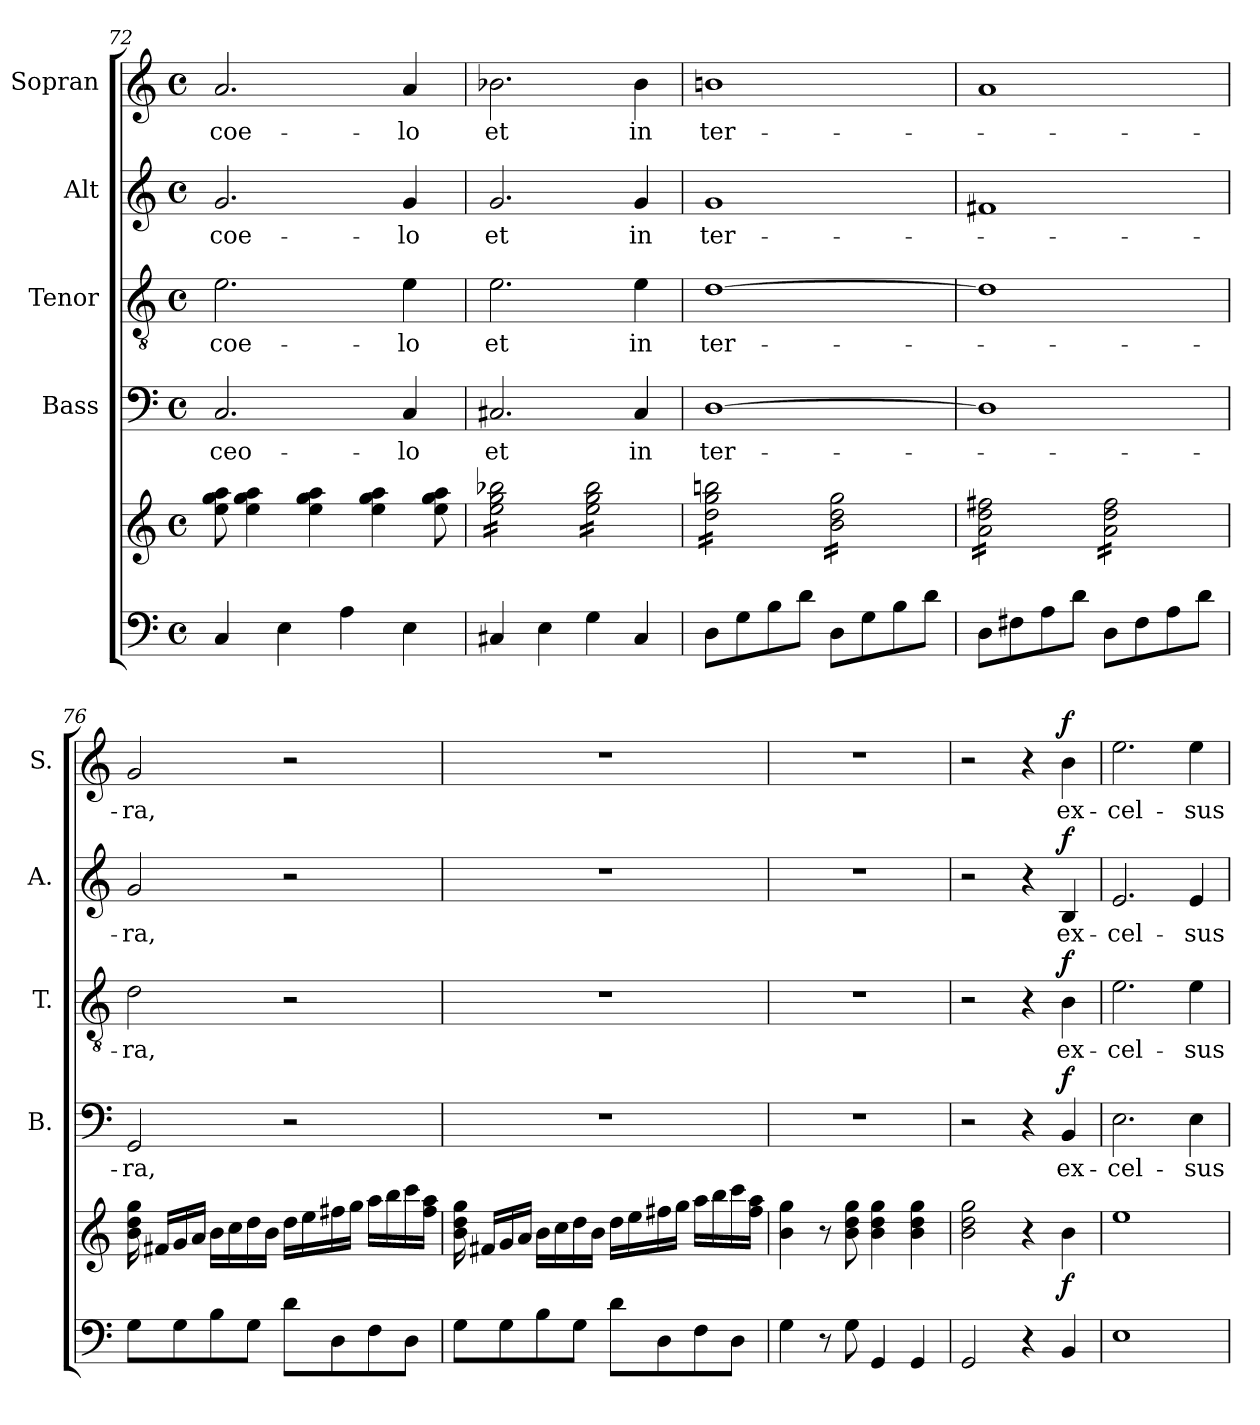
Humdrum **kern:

**kern	**kern	**dynam	**kern	**text	**dynam	**kern	**text	**dynam	**kern	**text	**dynam	**kern	**text	**dynam
*part5	*part5	*part5	*part4	*part4	*part4	*part3	*part3	*part3	*part2	*part2	*part2	*part1	*part1	*part1
*staff6	*staff5	*staff5/6	*staff4	*staff4	*staff4	*staff3	*staff3	*staff3	*staff2	*staff2	*staff2	*staff1	*staff1	*staff1
*	*	*	*I"Bass	*	*	*I"Tenor	*	*	*I"Alt	*	*	*I"Sopran	*	*
*	*	*	*I'B.	*	*	*I'T.	*	*	*I'A.	*	*	*I'S.	*	*
*clefF4	*clefG2	*	*clefF4	*	*	*clefGv2	*	*	*clefG2	*	*	*clefG2	*	*
*k[]	*k[]	*	*k[]	*	*	*k[]	*	*	*k[]	*	*	*k[]	*	*
*C:	*C:	*	*C:	*	*	*C:	*	*	*C:	*	*	*C:	*	*
*M4/4	*M4/4	*	*M4/4	*	*	*M4/4	*	*	*M4/4	*	*	*M4/4	*	*
*met(c)	*met(c)	*	*met(c)	*	*	*met(c)	*	*	*met(c)	*	*	*met(c)	*	*
=72	=72	=72	=72	=72	=72	=72	=72	=72	=72	=72	=72	=72	=72	=72
!	!	!	!	!LO:LY:b	!	!	!LO:LY:b	!	!	!LO:LY:b	!	!	!LO:LY:b	!
4C/	8ee\ 8gg\ 8aa\	.	2.C/	ceo-	.	2.e\	coe-	.	2.g/	coe-	.	2.a/	coe-	.
.	4ee\ 4gg\ 4aa\	.	.	.	.	.	.	.	.	.	.	.	.	.
4E\	.	.	.	.	.	.	.	.	.	.	.	.	.	.
.	4ee\ 4gg\ 4aa\	.	.	.	.	.	.	.	.	.	.	.	.	.
4A\	.	.	.	.	.	.	.	.	.	.	.	.	.	.
.	4ee\ 4gg\ 4aa\	.	.	.	.	.	.	.	.	.	.	.	.	.
!	!	!	!	!LO:LY:b	!	!	!LO:LY:b	!	!	!LO:LY:b	!	!	!LO:LY:b	!
4E\	.	.	4C/	-lo	.	4e\	-lo	.	4g/	-lo	.	4a/	-lo	.
.	8ee\ 8gg\ 8aa\	.	.	.	.	.	.	.	.	.	.	.	.	.
=73	=73	=73	=73	=73	=73	=73	=73	=73	=73	=73	=73	=73	=73	=73
!	!	!	!	!LO:LY:b	!	!	!LO:LY:b	!	!	!LO:LY:b	!	!	!LO:LY:b	!
*	*tremolo	*	*	*	*	*	*	*	*	*	*	*	*	*
4C#X/	16ee\ 16gg\ 16bb-X\LL	.	2.C#X/	et	.	2.e\	et	.	2.g/	et	.	2.b-X\	et	.
.	16ee\ 16gg\ 16bb-X\	.	.	.	.	.	.	.	.	.	.	.	.	.
.	16ee\ 16gg\ 16bb-X\	.	.	.	.	.	.	.	.	.	.	.	.	.
.	16ee\ 16gg\ 16bb-X\	.	.	.	.	.	.	.	.	.	.	.	.	.
4E\	16ee\ 16gg\ 16bb-X\	.	.	.	.	.	.	.	.	.	.	.	.	.
.	16ee\ 16gg\ 16bb-X\	.	.	.	.	.	.	.	.	.	.	.	.	.
.	16ee\ 16gg\ 16bb-X\	.	.	.	.	.	.	.	.	.	.	.	.	.
.	16ee\ 16gg\ 16bb-X\JJ	.	.	.	.	.	.	.	.	.	.	.	.	.
4G\	16ee\ 16gg\ 16bb-\LL	.	.	.	.	.	.	.	.	.	.	.	.	.
.	16ee\ 16gg\ 16bb-\	.	.	.	.	.	.	.	.	.	.	.	.	.
.	16ee\ 16gg\ 16bb-\	.	.	.	.	.	.	.	.	.	.	.	.	.
.	16ee\ 16gg\ 16bb-\	.	.	.	.	.	.	.	.	.	.	.	.	.
!	!	!	!	!LO:LY:b	!	!	!LO:LY:b	!	!	!LO:LY:b	!	!	!LO:LY:b	!
4C#/	16ee\ 16gg\ 16bb-\	.	4C#/	in	.	4e\	in	.	4g/	in	.	4b-\	in	.
.	16ee\ 16gg\ 16bb-\	.	.	.	.	.	.	.	.	.	.	.	.	.
.	16ee\ 16gg\ 16bb-\	.	.	.	.	.	.	.	.	.	.	.	.	.
.	16ee\ 16gg\ 16bb-\JJ	.	.	.	.	.	.	.	.	.	.	.	.	.
=74	=74	=74	=74	=74	=74	=74	=74	=74	=74	=74	=74	=74	=74	=74
!	!	!	!	!LO:LY:b	!	!	!LO:LY:b	!	!	!LO:LY:b	!	!	!LO:LY:b	!
8D\L	16dd\ 16gg\ 16bbn\LL	.	[1D	ter-	.	[1d	ter-	.	1g	ter-	.	1bn	ter-	.
.	16dd\ 16gg\ 16bbn\	.	.	.	.	.	.	.	.	.	.	.	.	.
8G\	16dd\ 16gg\ 16bbn\	.	.	.	.	.	.	.	.	.	.	.	.	.
.	16dd\ 16gg\ 16bbn\	.	.	.	.	.	.	.	.	.	.	.	.	.
8B\	16dd\ 16gg\ 16bbn\	.	.	.	.	.	.	.	.	.	.	.	.	.
.	16dd\ 16gg\ 16bbn\	.	.	.	.	.	.	.	.	.	.	.	.	.
8d\J	16dd\ 16gg\ 16bbn\	.	.	.	.	.	.	.	.	.	.	.	.	.
.	16dd\ 16gg\ 16bbn\JJ	.	.	.	.	.	.	.	.	.	.	.	.	.
8D\L	16b\ 16dd\ 16gg\LL	.	.	.	.	.	.	.	.	.	.	.	.	.
.	16b\ 16dd\ 16gg\	.	.	.	.	.	.	.	.	.	.	.	.	.
8G\	16b\ 16dd\ 16gg\	.	.	.	.	.	.	.	.	.	.	.	.	.
.	16b\ 16dd\ 16gg\	.	.	.	.	.	.	.	.	.	.	.	.	.
8B\	16b\ 16dd\ 16gg\	.	.	.	.	.	.	.	.	.	.	.	.	.
.	16b\ 16dd\ 16gg\	.	.	.	.	.	.	.	.	.	.	.	.	.
8d\J	16b\ 16dd\ 16gg\	.	.	.	.	.	.	.	.	.	.	.	.	.
.	16b\ 16dd\ 16gg\JJ	.	.	.	.	.	.	.	.	.	.	.	.	.
!!LO:LB:g=z
=75	=75	=75	=75	=75	=75	=75	=75	=75	=75	=75	=75	=75	=75	=75
8D\L	16a\ 16dd\ 16ff#X\LL	.	1D]	.	.	1d]	.	.	1f#X	.	.	1a	.	.
.	16a\ 16dd\ 16ff#X\	.	.	.	.	.	.	.	.	.	.	.	.	.
8F#X\	16a\ 16dd\ 16ff#X\	.	.	.	.	.	.	.	.	.	.	.	.	.
.	16a\ 16dd\ 16ff#X\	.	.	.	.	.	.	.	.	.	.	.	.	.
8A\	16a\ 16dd\ 16ff#X\	.	.	.	.	.	.	.	.	.	.	.	.	.
.	16a\ 16dd\ 16ff#X\	.	.	.	.	.	.	.	.	.	.	.	.	.
8d\J	16a\ 16dd\ 16ff#X\	.	.	.	.	.	.	.	.	.	.	.	.	.
.	16a\ 16dd\ 16ff#X\JJ	.	.	.	.	.	.	.	.	.	.	.	.	.
8D\L	16a\ 16dd\ 16ff#\LL	.	.	.	.	.	.	.	.	.	.	.	.	.
.	16a\ 16dd\ 16ff#\	.	.	.	.	.	.	.	.	.	.	.	.	.
8F#\	16a\ 16dd\ 16ff#\	.	.	.	.	.	.	.	.	.	.	.	.	.
.	16a\ 16dd\ 16ff#\	.	.	.	.	.	.	.	.	.	.	.	.	.
8A\	16a\ 16dd\ 16ff#\	.	.	.	.	.	.	.	.	.	.	.	.	.
.	16a\ 16dd\ 16ff#\	.	.	.	.	.	.	.	.	.	.	.	.	.
8d\J	16a\ 16dd\ 16ff#\	.	.	.	.	.	.	.	.	.	.	.	.	.
.	16a\ 16dd\ 16ff#\JJ	.	.	.	.	.	.	.	.	.	.	.	.	.
*	*Xtremolo	*	*	*	*	*	*	*	*	*	*	*	*	*
=76	=76	=76	=76	=76	=76	=76	=76	=76	=76	=76	=76	=76	=76	=76
!	!	!	!	!LO:LY:b	!	!	!LO:LY:b	!	!	!LO:LY:b	!	!	!LO:LY:b	!
8G\L	16b\ 16dd\ 16gg\	.	2GG/	-ra,	.	2d\	-ra,	.	2g/	-ra,	.	2g/	-ra,	.
.	16f#X/LL	.	.	.	.	.	.	.	.	.	.	.	.	.
8G\	16g/	.	.	.	.	.	.	.	.	.	.	.	.	.
.	16a/JJ	.	.	.	.	.	.	.	.	.	.	.	.	.
8B\	16b\LL	.	.	.	.	.	.	.	.	.	.	.	.	.
.	16cc\	.	.	.	.	.	.	.	.	.	.	.	.	.
8G\J	16dd\	.	.	.	.	.	.	.	.	.	.	.	.	.
.	16b\JJ	.	.	.	.	.	.	.	.	.	.	.	.	.
8d\L	16dd\LL	.	2r	.	.	2r	.	.	2r	.	.	2r	.	.
.	16ee\	.	.	.	.	.	.	.	.	.	.	.	.	.
8D\	16ff#X\	.	.	.	.	.	.	.	.	.	.	.	.	.
.	16gg\JJ	.	.	.	.	.	.	.	.	.	.	.	.	.
8F\	16aa\LL	.	.	.	.	.	.	.	.	.	.	.	.	.
.	16bb\	.	.	.	.	.	.	.	.	.	.	.	.	.
8D\J	16ccc\	.	.	.	.	.	.	.	.	.	.	.	.	.
.	16ff#\ 16aa\JJ	.	.	.	.	.	.	.	.	.	.	.	.	.
=77	=77	=77	=77	=77	=77	=77	=77	=77	=77	=77	=77	=77	=77	=77
8G\L	16b\ 16dd\ 16gg\	.	1r	.	.	1r	.	.	1r	.	.	1r	.	.
.	16f#X/LL	.	.	.	.	.	.	.	.	.	.	.	.	.
8G\	16g/	.	.	.	.	.	.	.	.	.	.	.	.	.
.	16a/JJ	.	.	.	.	.	.	.	.	.	.	.	.	.
8B\	16b\LL	.	.	.	.	.	.	.	.	.	.	.	.	.
.	16cc\	.	.	.	.	.	.	.	.	.	.	.	.	.
8G\J	16dd\	.	.	.	.	.	.	.	.	.	.	.	.	.
.	16b\JJ	.	.	.	.	.	.	.	.	.	.	.	.	.
8d\L	16dd\LL	.	.	.	.	.	.	.	.	.	.	.	.	.
.	16ee\	.	.	.	.	.	.	.	.	.	.	.	.	.
8D\	16ff#X\	.	.	.	.	.	.	.	.	.	.	.	.	.
.	16gg\JJ	.	.	.	.	.	.	.	.	.	.	.	.	.
8F\	16aa\LL	.	.	.	.	.	.	.	.	.	.	.	.	.
.	16bb\	.	.	.	.	.	.	.	.	.	.	.	.	.
8D\J	16ccc\	.	.	.	.	.	.	.	.	.	.	.	.	.
.	16ff#\ 16aa\JJ	.	.	.	.	.	.	.	.	.	.	.	.	.
=78	=78	=78	=78	=78	=78	=78	=78	=78	=78	=78	=78	=78	=78	=78
4G\	4b\ 4gg\	.	1r	.	.	1r	.	.	1r	.	.	1r	.	.
8r	8r	.	.	.	.	.	.	.	.	.	.	.	.	.
8G\	8b\ 8dd\ 8gg\	.	.	.	.	.	.	.	.	.	.	.	.	.
4GG/	4b\ 4dd\ 4gg\	.	.	.	.	.	.	.	.	.	.	.	.	.
4GG/	4b\ 4dd\ 4gg\	.	.	.	.	.	.	.	.	.	.	.	.	.
!!LO:PB:g=z
=79	=79	=79	=79	=79	=79	=79	=79	=79	=79	=79	=79	=79	=79	=79
2GG/	2b\ 2dd\ 2gg\	.	2r	.	.	2r	.	.	2r	.	.	2r	.	.
4r	4r	.	4r	.	.	4r	.	.	4r	.	.	4r	.	.
!	!	!LO:DY:b	!	!LO:LY:b	!LO:DY:a	!	!LO:LY:b	!LO:DY:a	!	!LO:LY:b	!LO:DY:a	!	!LO:LY:b	!LO:DY:a
4BB/	4b\	f	4BB/	ex-	f	4B\	ex-	f	4B/	ex-	f	4b\	ex-	f
=80	=80	=80	=80	=80	=80	=80	=80	=80	=80	=80	=80	=80	=80	=80
!	!	!	!	!LO:LY:b	!	!	!LO:LY:b	!	!	!LO:LY:b	!	!	!LO:LY:b	!
1E	1ee	.	2.E\	-cel-	.	2.e\	-cel-	.	2.e/	-cel-	.	2.ee\	-cel-	.
!	!	!	!	!LO:LY:b	!	!	!LO:LY:b	!	!	!LO:LY:b	!	!	!LO:LY:b	!
.	.	.	4E\	-sus	.	4e\	-sus	.	4e/	-sus	.	4ee\	-sus	.
=	=	=	=	=	=	=	=	=	=	=	=	=	=	=
*-	*-	*-	*-	*-	*-	*-	*-	*-	*-	*-	*-	*-	*-	*-
